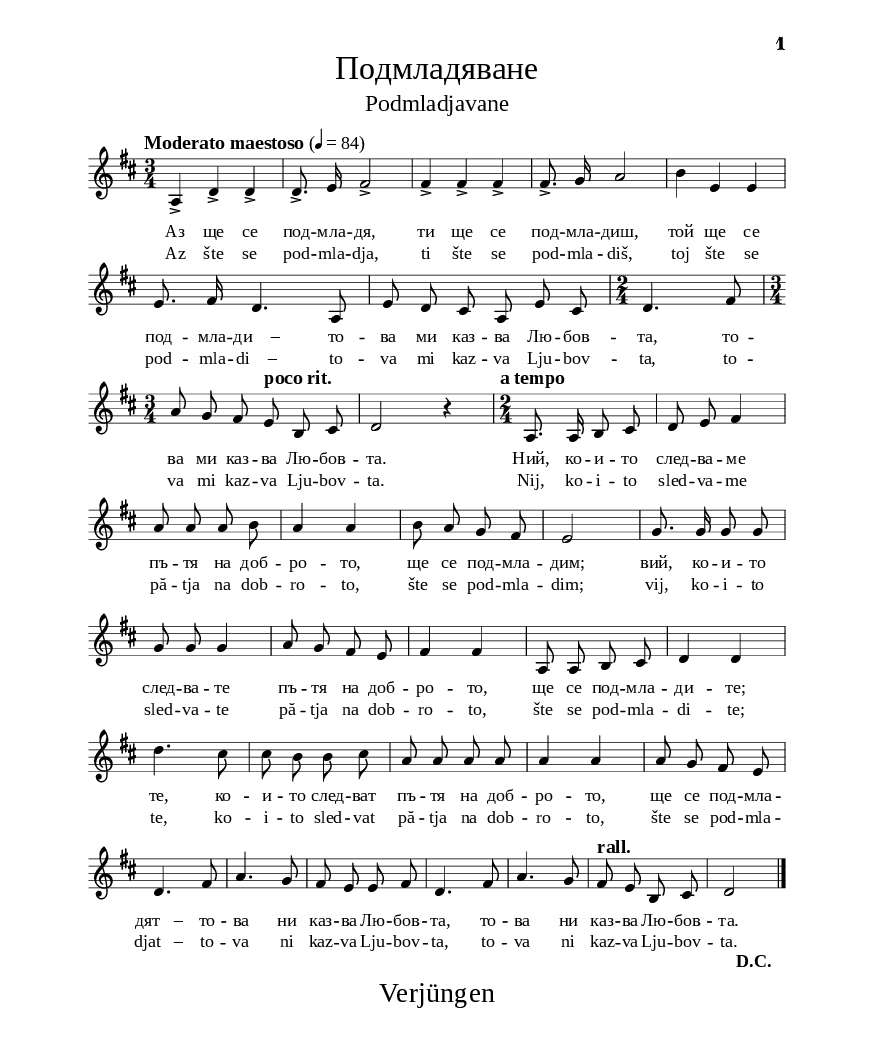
\version "2.24.4"

% include paper part and global functions
\include "include/globals.ily"

\bookpart {
  \label #'ref119
  \tocItem \markup "Подмладяване – Podmladjavane"
  \include "include/bookpart-paper.ily"
  \score {
    \include "include/score-layout.ily"



    \new Voice \absolute {
      \clef treble
      \key d \major
      \time 3/4
      \tempoFunc "Moderato maestoso" 4 "84"
      \autoBeamOff
      a4 -> d'4 ->  % 2
      d'4 -> | d'8. -> e'16  % 3
      fis'2 -> | % 4
      fis'4 -> fis'4 ->  % 5
      fis'4 -> | fis'8. -> g'16  % 6
      a'2 |

      b'4 e'4  % 8
      e'4 | \break  e'8. fis'16  % 9
      d'4. a8 | e'8  d'8 cis'8 a8 e'8 cis'8 | % 11
      \time 2/4  d'4. fis'8 | \break  % 12
      \time 3/4  a'8 g'8 fis'8 \tempo "poco rit." e'8 b8 cis'8
      | % 13
      d'2 r4 | % 14
      \time 2/4
      \tempo "a tempo" a8. a16 b8 cis'8  | % 15
      d'8 e'8 fis'4 | \break % 16
      a'8 a'8 a'8 b'8 | % 17
      a'4 a'4 | % 18
      b'8 a'8 g'8 fis'8 | % 19
      e'2  |
      g'8. g'16 g'8 g'8 | \break % 21
      g'8 g'8 g'4 | % 22
      a'8 g'8 fis'8 e'8 | % 23
      fis'4 fis'4  | % 24
      a8 a8 b8 cis'8 | % 25
      d'4 d'4 | \break % 26
      d''4. cis''8 | % 27
      cis''8 b'8 b'8 cis''8 | % 28
      a'8 a'8 a'8 a'8 | % 29
      a'4 a'4 |
      a'8 g'8 fis'8 e'8 | \break  % 31
      d'4. fis'8 | % 32
      a'4. g'8 | % 33
      fis'8 e'8 e'8 fis'8 | % 34
      d'4. fis'8 | % 35
      a'4. g'8 | % 36
      \tempo "rall." fis'8 e'8 b8 cis'8 | % 37
      d'2  \bar "|."
    }

    \addlyrics {
      Аз   ще   се
      под  --  мла  --  дя,   ти   ще   се   под  --  мла  --  диш,
      той   ще   се   под  --  мла  --  "ди    –"   то  --  ва   ми   каз  --
      ва   Лю  --  бов  --  та,   то  --  ва   ми   каз  --  ва   Лю  --
      бов  --  та.   Ний,   ко  --  и  --  то   след  --  ва  --  ме
      пъ  --  тя   на   доб  --  ро  --  то,   ще   се   под  --  мла  --
      дим;   вий,   ко  --  и  --  то   след  --  ва  --  те   пъ  --
      тя   на   доб  --  ро  --  то,   ще   се   под  --  мла  --  ди  --
      те;   те,   ко  --  и  --  то   след  --  ват   пъ  --  тя   на
      доб  --  ро  --  то,   ще   се   под  --  мла  --  "дят   –"   то  --
      ва   ни   каз  --  ва   Лю  --  бов  --  та,   то  --  ва   ни
      каз  --  ва   Лю  --  бов  --  та.
    }
    \addlyrics {
      Az   šte   se
      pod  --  mla  --  dja,   ti   šte   se   pod  --  mla  --  diš,
      toj   šte   se   pod  --  mla  --  "di    –"   to  --  va   mi   kaz  --
      va   Lju  --  bov  --  ta,   to  --  va   mi   kaz  --  va   Lju  --
      bov  --  ta.   Nij,   ko  --  i  --  to   sled  --  va  --  me
      pă  --  tja   na   dob  --  ro  --  to,   šte   se   pod  --  mla  --
      dim;   vij,   ko  --  i  --  to   sled  --  va  --  te   pă  --
      tja   na   dob  --  ro  --  to,   šte   se   pod  --  mla  --  di  --
      te;   te,   ko  --  i  --  to   sled  --  vat   pă  --  tja   na
      dob  --  ro  --  to,   šte   se   pod  --  mla  --  "djat   –"   to  --
      va   ni   kaz  --  va   Lju  --  bov  --  ta,   to  --  va   ni
      kaz  --  va   Lju  --  bov  --  ta.
    }

    \header {
      title = \titleFunc "Подмладяване" "Podmladjavane"
    }

    \midi{}

  } % score

  \markup \dc-one "D.C."

  % include foreign translation(s) of the song
  \version "2.24.4"

\markup \fill-line { \fontsize #deTitleFontSize "Verjüngen" }
\markup \null
\markup \null
\markup \abs-fontsize #10 {
     \fill-line {
  \override #`(baseline-skip . ,deCoupletBaselineSkip)

  \column { 

    \line { " " Ich werde mich verjüngen,  du wirst dich verjüngen,  er wird sich verjüngen.  }

    \line { " " Das sagte mir die Liebe.  Das sagte mir die Liebe.}

    \line { " " Wir, die wir dem Weg des Guten folgen, werden uns verjüngen,  }

    \line { " " ihr, die ihr dem Weg des Guten folgt, werdet euch verjüngen. }

      \line { " " sie, die dem Weg des Guten folgt,  werden sich verjüngen. }

    \line { " " Das sagte uns die Liebe.  Das sagte uns die Liebe.  }

  }
     }
}


} % bookpart
